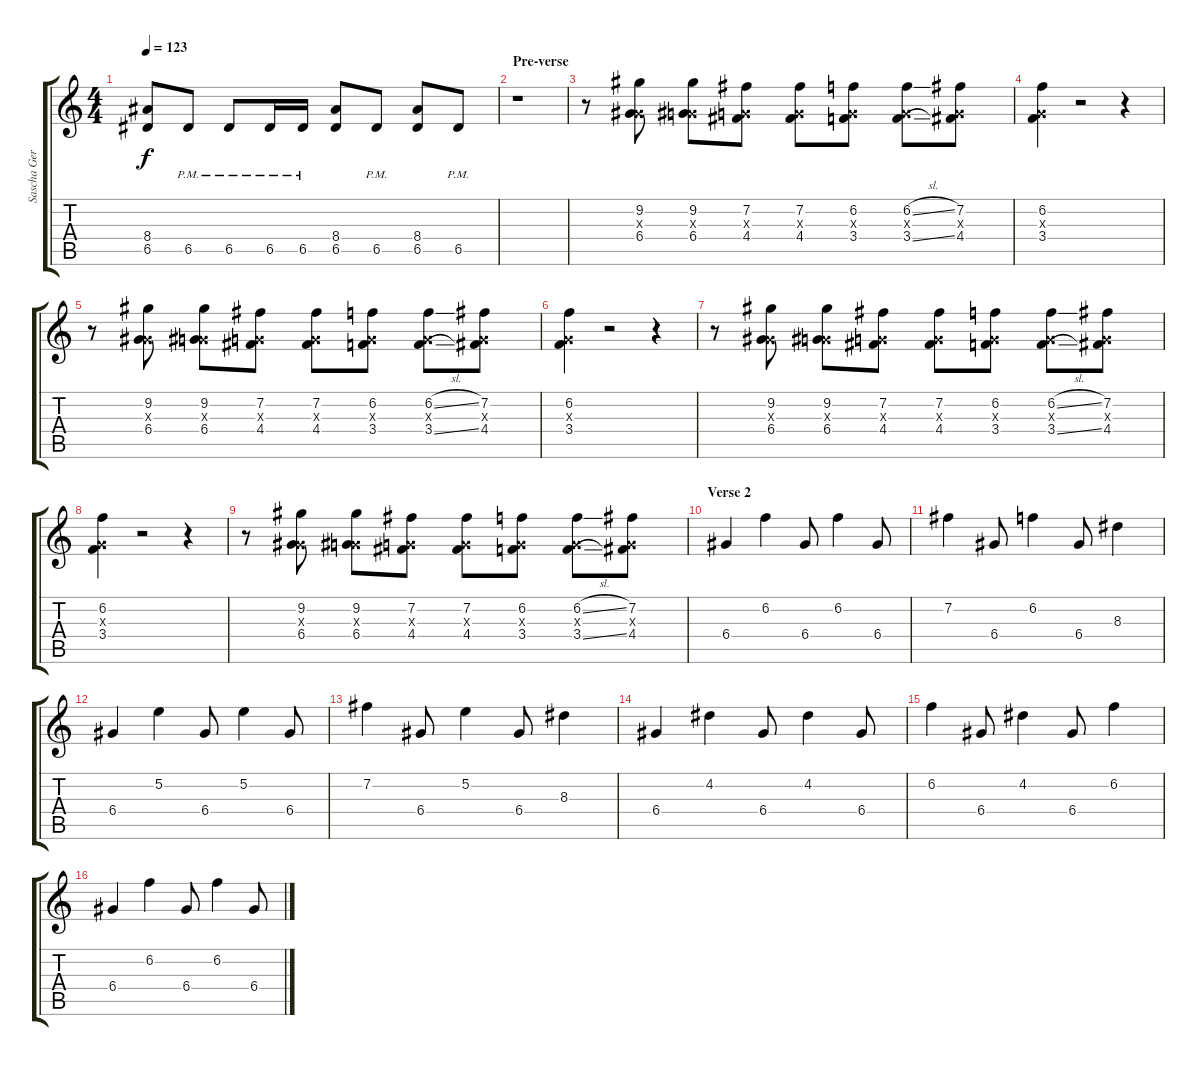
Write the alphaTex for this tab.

\track ("Sascha Gerbig" "Sascha Ger") {instrument overdrivenguitar}
\staff {score tabs}
\tuning (E4 B3 G3 D3 A2 E2) {hide}
\ts (4 4)
\tempo 123
\clef g2
\ks c
(8.4{t} 6.5{t}).8{dy f} 6.5{pm}.8 6.5{pm}.8 6.5{pm}.16 6.5{pm}.16 (8.4 6.5).8 6.5{pm}.8 (8.4 6.5).8 6.5{pm}.8 |
\section ("" "Pre-verse")
r.1 |
r.8 (9.2 0.3{x} 6.4).8 (9.2 0.3{x} 6.4).8 (7.2 0.3{x} 4.4).8 (7.2 0.3{x} 4.4).8 (6.2 0.3{x} 3.4).8 (6.2{sl} 0.3{x} 3.4{sl}).8 (7.2 0.3{x} 4.4).8 |
(6.2 0.3{x} 3.4).4 r.2 r.4 |
r.8 (9.2 0.3{x} 6.4).8 (9.2 0.3{x} 6.4).8 (7.2 0.3{x} 4.4).8 (7.2 0.3{x} 4.4).8 (6.2 0.3{x} 3.4).8 (6.2{sl} 0.3{x} 3.4{sl}).8 (7.2 0.3{x} 4.4).8 |
(6.2 0.3{x} 3.4).4 r.2 r.4 |
r.8 (9.2 0.3{x} 6.4).8 (9.2 0.3{x} 6.4).8 (7.2 0.3{x} 4.4).8 (7.2 0.3{x} 4.4).8 (6.2 0.3{x} 3.4).8 (6.2{sl} 0.3{x} 3.4{sl}).8 (7.2 0.3{x} 4.4).8 |
(6.2 0.3{x} 3.4).4 r.2 r.4 |
r.8 (9.2 0.3{x} 6.4).8 (9.2 0.3{x} 6.4).8 (7.2 0.3{x} 4.4).8 (7.2 0.3{x} 4.4).8 (6.2 0.3{x} 3.4).8 (6.2{sl} 0.3{x} 3.4{sl}).8 (7.2 0.3{x} 4.4).8 |
\section ("" "Verse 2")
6.4.4 6.2.4 6.4.8 6.2.4 6.4.8 |
7.2.4 6.4.8 6.2.4 6.4.8 8.3.4 |
6.4.4 5.2.4 6.4.8 5.2.4 6.4.8 |
7.2.4 6.4.8 5.2.4 6.4.8 8.3.4 |
6.4.4 4.2.4 6.4.8 4.2.4 6.4.8 |
6.2.4 6.4.8 4.2.4 6.4.8 6.2.4 |
6.4.4 6.2.4 6.4.8 6.2.4 6.4.8
